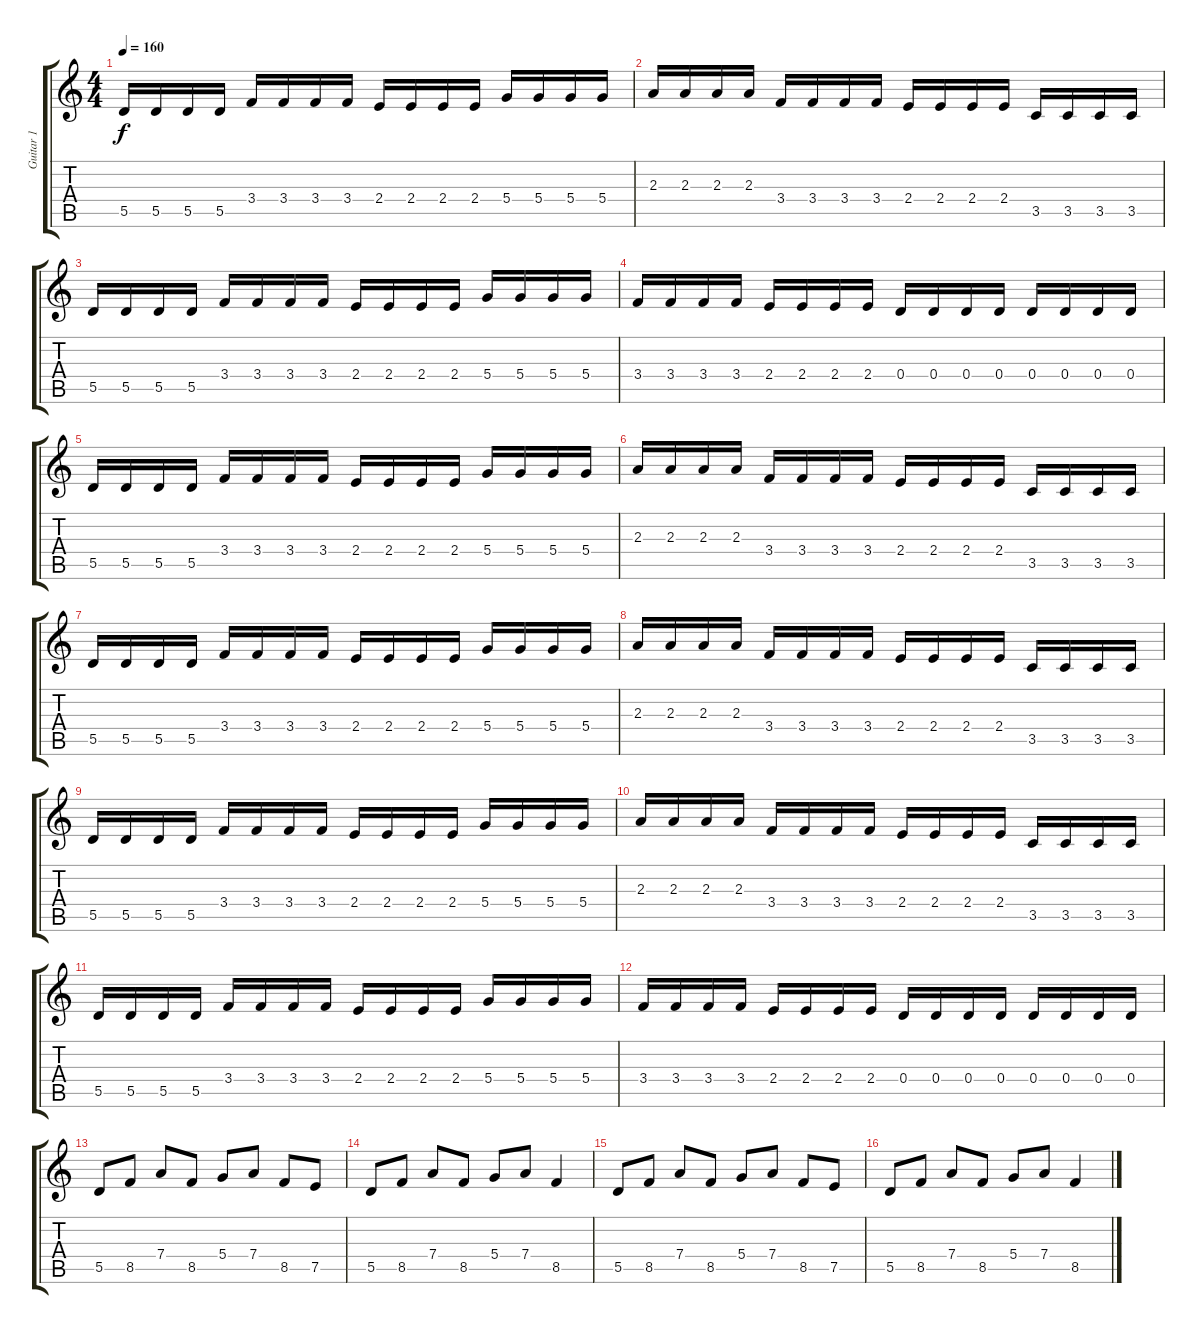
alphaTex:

\track ("Guitar 1" "Guitar 1") {instrument distortionguitar}
\staff {score tabs}
\tuning (E4 B3 G3 D3 A2 E2) {hide}
\ts (4 4)
\tempo 160
\clef g2
\ks c
5.5.16{dy f} 5.5.16 5.5.16 5.5.16 3.4.16 3.4.16 3.4.16 3.4.16 2.4.16 2.4.16 2.4.16 2.4.16 5.4.16 5.4.16 5.4.16 5.4.16 |
2.3.16 2.3.16 2.3.16 2.3.16 3.4.16 3.4.16 3.4.16 3.4.16 2.4.16 2.4.16 2.4.16 2.4.16 3.5.16 3.5.16 3.5.16 3.5.16 |
5.5.16 5.5.16 5.5.16 5.5.16 3.4.16 3.4.16 3.4.16 3.4.16 2.4.16 2.4.16 2.4.16 2.4.16 5.4.16 5.4.16 5.4.16 5.4.16 |
3.4.16 3.4.16 3.4.16 3.4.16 2.4.16 2.4.16 2.4.16 2.4.16 0.4.16 0.4.16 0.4.16 0.4.16 0.4.16 0.4.16 0.4.16 0.4.16 |
5.5.16 5.5.16 5.5.16 5.5.16 3.4.16 3.4.16 3.4.16 3.4.16 2.4.16 2.4.16 2.4.16 2.4.16 5.4.16 5.4.16 5.4.16 5.4.16 |
2.3.16 2.3.16 2.3.16 2.3.16 3.4.16 3.4.16 3.4.16 3.4.16 2.4.16 2.4.16 2.4.16 2.4.16 3.5.16 3.5.16 3.5.16 3.5.16 |
5.5.16 5.5.16 5.5.16 5.5.16 3.4.16 3.4.16 3.4.16 3.4.16 2.4.16 2.4.16 2.4.16 2.4.16 5.4.16 5.4.16 5.4.16 5.4.16 |
2.3.16 2.3.16 2.3.16 2.3.16 3.4.16 3.4.16 3.4.16 3.4.16 2.4.16 2.4.16 2.4.16 2.4.16 3.5.16 3.5.16 3.5.16 3.5.16 |
5.5.16 5.5.16 5.5.16 5.5.16 3.4.16 3.4.16 3.4.16 3.4.16 2.4.16 2.4.16 2.4.16 2.4.16 5.4.16 5.4.16 5.4.16 5.4.16 |
2.3.16 2.3.16 2.3.16 2.3.16 3.4.16 3.4.16 3.4.16 3.4.16 2.4.16 2.4.16 2.4.16 2.4.16 3.5.16 3.5.16 3.5.16 3.5.16 |
5.5.16 5.5.16 5.5.16 5.5.16 3.4.16 3.4.16 3.4.16 3.4.16 2.4.16 2.4.16 2.4.16 2.4.16 5.4.16 5.4.16 5.4.16 5.4.16 |
3.4.16 3.4.16 3.4.16 3.4.16 2.4.16 2.4.16 2.4.16 2.4.16 0.4.16 0.4.16 0.4.16 0.4.16 0.4.16 0.4.16 0.4.16 0.4.16 |
5.5.8 8.5.8 7.4.8 8.5.8 5.4.8 7.4.8 8.5.8 7.5.8 |
5.5.8 8.5.8 7.4.8 8.5.8 5.4.8 7.4.8 8.5.4 |
5.5.8 8.5.8 7.4.8 8.5.8 5.4.8 7.4.8 8.5.8 7.5.8 |
5.5.8 8.5.8 7.4.8 8.5.8 5.4.8 7.4.8 8.5.4
